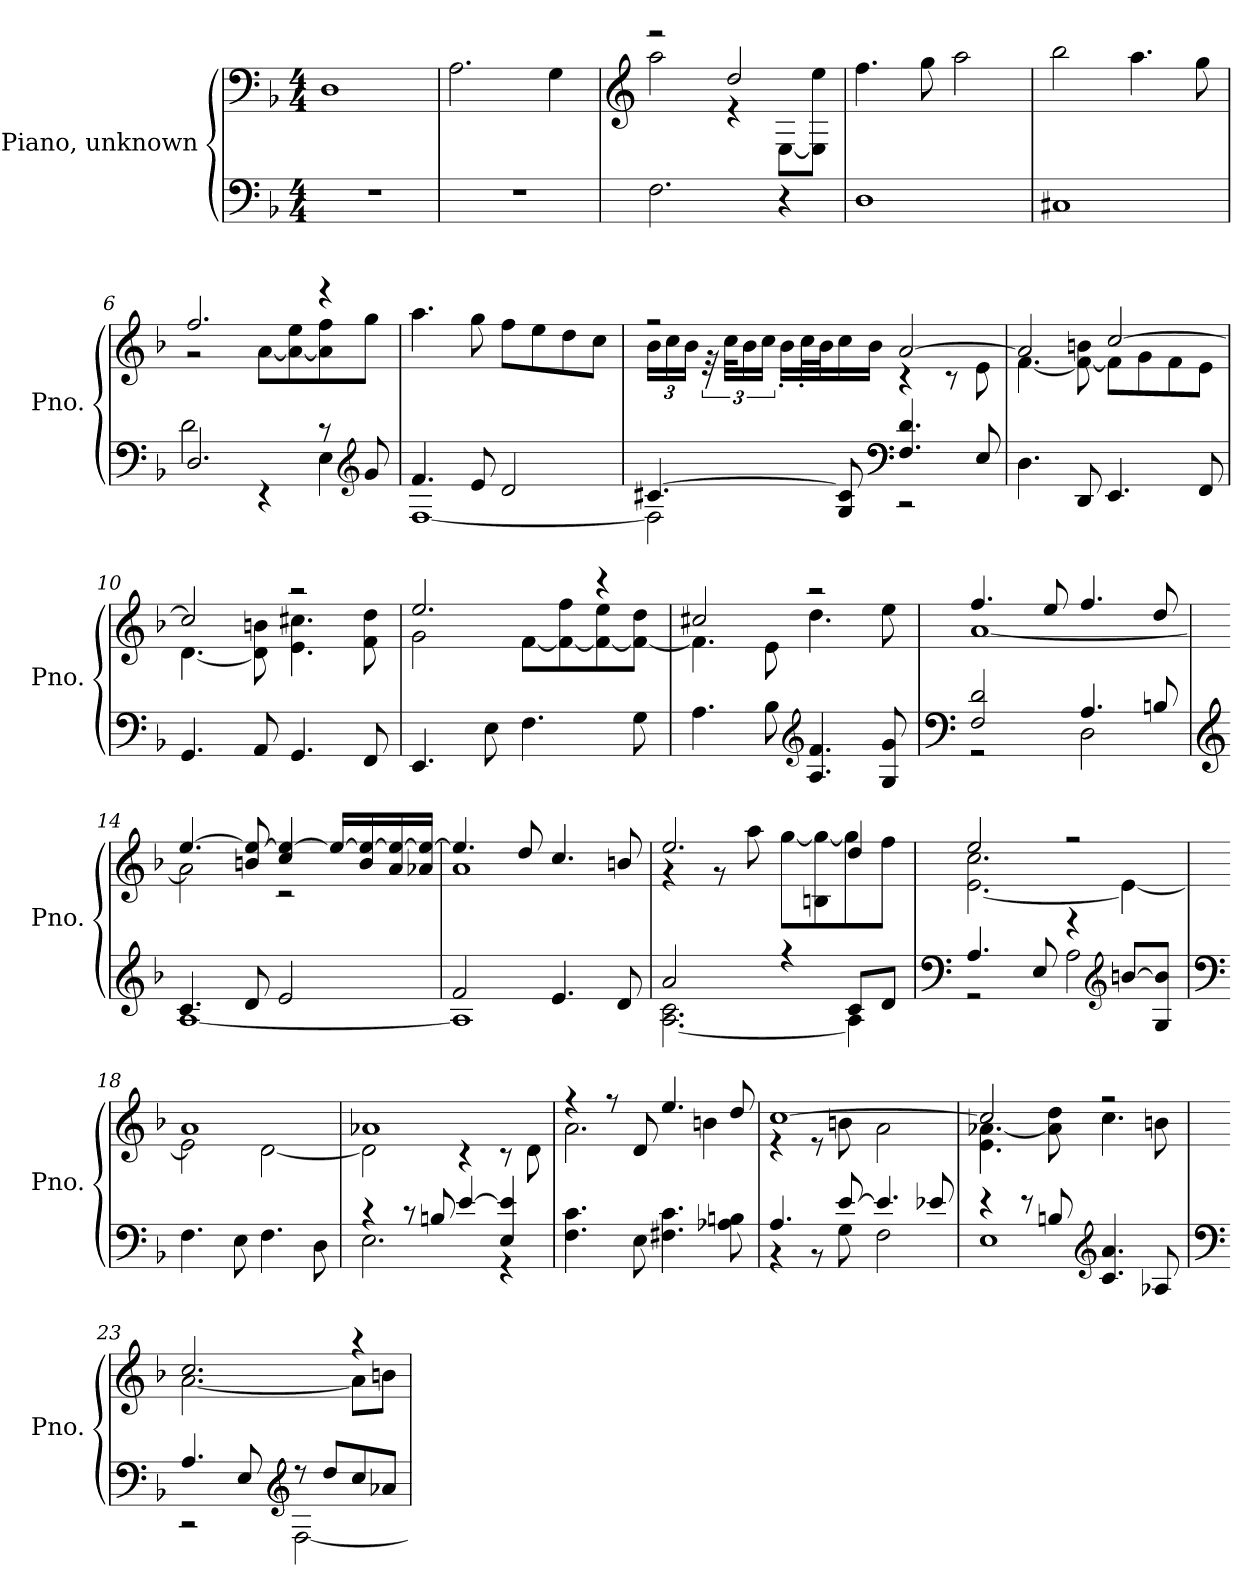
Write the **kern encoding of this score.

**kern	**kern
*part1	*part1
*staff2	*staff1
*I"Piano, unknown	*
*I'Pno.	*
*clefF4	*clefF4
*k[b-]	*k[b-]
*M4/4	*M4/4
*MM132	*MM132
=1	=1
1r	1D
=2	=2
1r	2.A\
.	4G\
=3	=3
*	*clefG2
*	*^
2.F\	2r	2aa\
.	2dd/	4r
4r	.	[8E\L
.	.	8E\] 8ee\J
*	*v	*v
=4	=4
1D	4.ff\
.	8gg\
.	2aa\
=5	=5
1C#X	2bb-\
.	4.aa\
.	8gg\
=6	=6
*^	*^
2.D/	2d\	2.ff/	2r
.	4r	.	[8a\L
.	.	.	8a\_ 8ee\
8r	4E\	4r	8a\] 8ff\
*clefG2	*	*	*
8g/	.	.	8gg\J
*	*	*v	*v
=7	=7	=7
4.f/	[1F	4.aa\
8e/	.	8gg\
2d/	.	8ff\L
.	.	8ee\
.	.	8dd\
.	.	8cc\J
!!LO:LB:g=z
=8	=8	=8
*	*	*^
*	*	*	*Xbrackettup
[4.c#X/	2F\]	2r	24b-\LL
.	.	.	24cc\
.	.	.	24b-\JJ
*	*	*	*brackettup
.	.	.	48r
.	.	.	48cc\KLL
.	.	.	24b-\
.	.	.	24cc\JJ
.	.	.	16b-'\LL
.	.	.	32cc'\L
.	.	.	32b-\J
8G/ 8c#/]	.	.	16cc\
.	.	.	16b-\JJ
*clefF4	*	*	*
4.F/ 4.d/	2r	[2a/	4r
.	.	.	8r
8E/	.	.	8e\
*v	*v	*	*
=9	=9	=9
4.D\	2a/]	[4.f\
8DD/	.	8f\_ 8bn\
4.EE/	[2cc/	8f\L]
.	.	8g\
.	.	8f\
8FF/	.	8e\J
=10	=10	=10
4.GG/	2cc/]	[4.d\
8AA/	.	8d\] 8bn\
4.GG/	2r	4.e\ 4.cc#X\
8FF/	.	8f\ 8dd\
=11	=11	=11
4.EE/	2.ee/	2g\
8E\	.	.
4.F\	.	[8f\L
.	.	8f\_ 8ff\
.	4r	8f\_ 8ee\
8G\	.	8f\_ 8dd\J
!!LO:LB:g=z	!!
=12	=12	=12
4.A\	2cc#X/	4.f\]
8B-\	.	8e\
*clefG2	*	*
4.A/ 4.f/	2r	4.dd\
8G/ 8g/	.	8ee\
=13	=13	=13
*clefF4	*	*
*^	*	*
2F/ 2d/	2r	4.ff/	[1a
.	.	8ee/	.
4.A/	2D\	4.ff/	.
8Bn/	.	8dd/	.
=14	=14	=14	=14
*clefG2	*	*	*
4.c/	[1A	[4.ee/	2a\]
8d/	.	8bn/ 8ee/_	.
2e/	.	4cc/ 4ee/_	2r
.	.	16ee/LL_	.
.	.	16b/ 16ee/_	.
.	.	16a/ 16ee/_	.
.	.	16a-X/ 16ee/_JJ	.
=15	=15	=15	=15
2f/	1A]	4.ee/]	1a
.	.	8dd/	.
4.e/	.	4.cc/	.
8d/	.	8bn/	.
!!LO:LB:g=z	!!
=16	=16	=16	=16
2a/	[2.A\ 2.c\	2.ee/	4r
.	.	.	8r
.	.	.	8aa\
4r	.	.	[8gg\L
.	.	.	8Bn\ 8gg\_
8c/L	4A\]	4dd/	8gg\]
8d/J	.	.	8ff\J
=17	=17	=17	=17
*clefF4	*	*	*
4.A/	2r	2ee/	[2.e\ 2.cc\
8E/	.	.	.
4r	2A\	2r	.
*clefG2	*	*	*
[8bn/L	.	.	4e\_
8G/ 8b/]J	.	.	.
*v	*v	*	*
=18	=18	=18
*clefF4	*	*
4.F\	1a	2e\]
8E\	.	.
4.F\	.	[2d\
8D\	.	.
=19	=19	=19
*^	*	*
4r	2.E\	1a-X	2d\]
8r	.	.	.
8Bn/	.	.	.
[4e/	.	.	4r
4E/ 4e/]	4r	.	8r
.	.	.	8d\
*v	*v	*	*
!!LO:LB:g=z	!!
=20	=20	=20
4.F\ 4.c\	4r	2.a\
.	8r	.
8E\	8d/	.
4.F#X\ 4.c\	4.ee/	.
.	.	4bn\
8A-X\ 8Bn\	8dd/	.
=21	=21	=21
*^	*	*
4.A/	4r	[1cc	4r
.	8r	.	8r
[8e/	8G\	.	8bn\
4.e/]	2F\	.	2a\
8e-X/	.	.	.
=22	=22	=22	=22
4r	1E	2cc/]	4.e\ [4.a-X\
8r	.	.	.
8Bn/	.	.	8a-\] 8dd\
*clefG2	*	*	*
4.c/ 4.a/	.	2r	4.cc\
8A-X/	.	.	8bn\
=23	=23	=23	=23
*clefF4	*	*	*
4.A/	2r	2.cc/	[2.a\
8E/	.	.	.
*clefG2	*	*	*
8r	[2F\	.	.
8dd/L	.	.	.
8cc/	.	4r	8a\L]
8a-X/J	.	.	8bn\J
*v	*v	*	*
*	*v	*v
=	=
*-	*-
